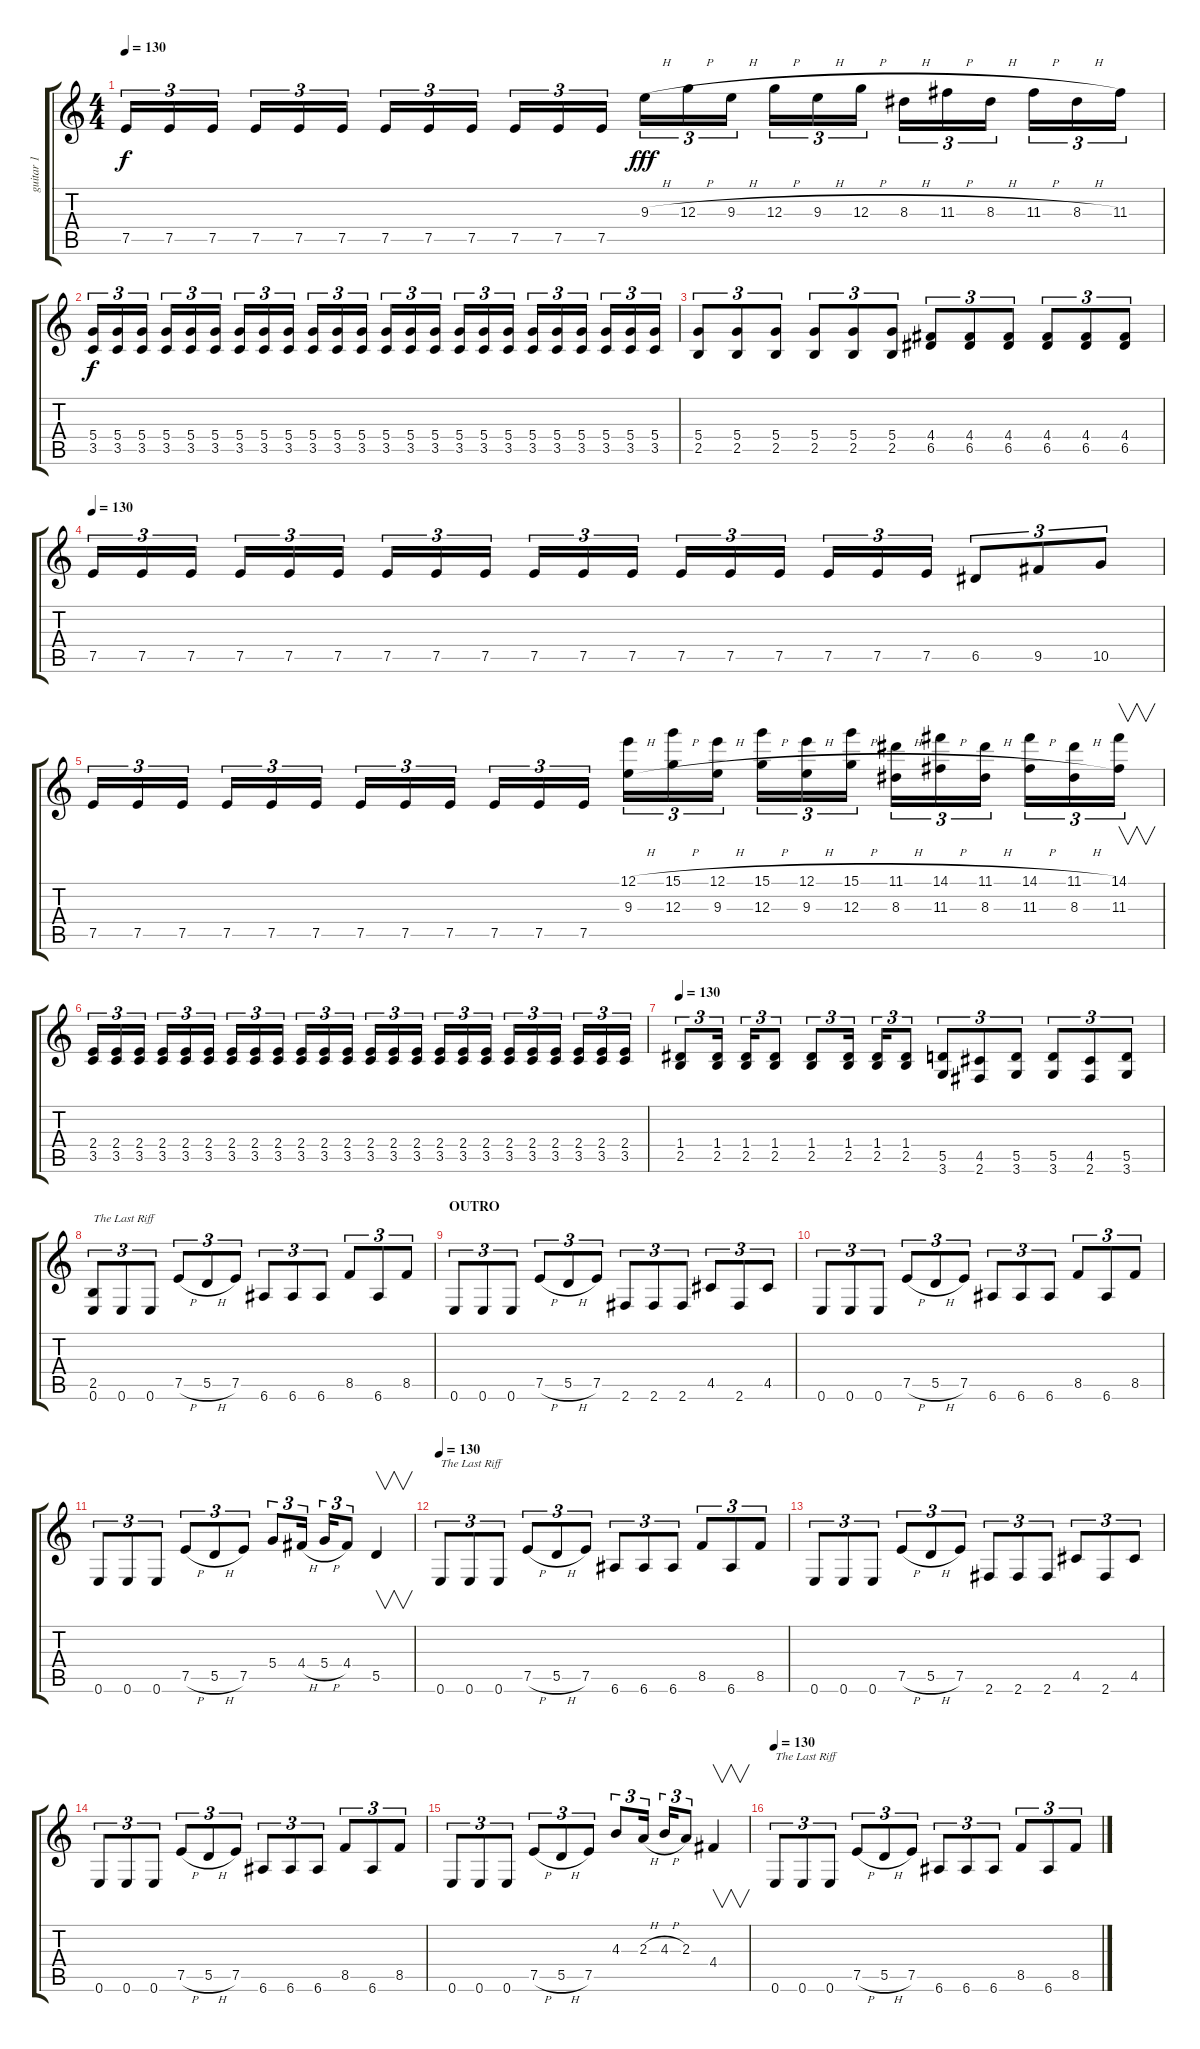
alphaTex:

\track ("guitar 1" "guitar 1") {instrument distortionguitar}
\staff {score tabs}
\tuning (E4 B3 G3 D3 A2 E2) {hide}
\ts (4 4)
\tempo 130
\clef g2
\ks c
7.5.16{tu (3 2) dy f} 7.5.16{tu (3 2)} 7.5.16{tu (3 2)} 7.5.16{tu (3 2)} 7.5.16{tu (3 2)} 7.5.16{tu (3 2)} 7.5.16{tu (3 2)} 7.5.16{tu (3 2)} 7.5.16{tu (3 2)} 7.5.16{tu (3 2)} 7.5.16{tu (3 2)} 7.5.16{tu (3 2)} 9.3{h}.16{tu (3 2) dy fff} 12.3{h}.16{tu (3 2)} 9.3{h}.16{tu (3 2)} 12.3{h}.16{tu (3 2)} 9.3{h}.16{tu (3 2)} 12.3{h}.16{tu (3 2)} 8.3{h}.16{tu (3 2)} 11.3{h}.16{tu (3 2)} 8.3{h}.16{tu (3 2)} 11.3{h}.16{tu (3 2)} 8.3{h}.16{tu (3 2)} 11.3.16{tu (3 2)} |
(5.4 3.5).16{tu (3 2) dy f} (5.4 3.5).16{tu (3 2)} (5.4 3.5).16{tu (3 2)} (5.4 3.5).16{tu (3 2)} (5.4 3.5).16{tu (3 2)} (5.4 3.5).16{tu (3 2)} (5.4 3.5).16{tu (3 2)} (5.4 3.5).16{tu (3 2)} (5.4 3.5).16{tu (3 2)} (5.4 3.5).16{tu (3 2)} (5.4 3.5).16{tu (3 2)} (5.4 3.5).16{tu (3 2)} (5.4 3.5).16{tu (3 2)} (5.4 3.5).16{tu (3 2)} (5.4 3.5).16{tu (3 2)} (5.4 3.5).16{tu (3 2)} (5.4 3.5).16{tu (3 2)} (5.4 3.5).16{tu (3 2)} (5.4 3.5).16{tu (3 2)} (5.4 3.5).16{tu (3 2)} (5.4 3.5).16{tu (3 2)} (5.4 3.5).16{tu (3 2)} (5.4 3.5).16{tu (3 2)} (5.4 3.5).16{tu (3 2)} |
(5.4 2.5).8{tu (3 2)} (5.4 2.5).8{tu (3 2)} (5.4 2.5).8{tu (3 2)} (5.4 2.5).8{tu (3 2)} (5.4 2.5).8{tu (3 2)} (5.4 2.5).8{tu (3 2)} (4.4 6.5).8{tu (3 2)} (4.4 6.5).8{tu (3 2)} (4.4 6.5).8{tu (3 2)} (4.4 6.5).8{tu (3 2)} (4.4 6.5).8{tu (3 2)} (4.4 6.5).8{tu (3 2)} |
\tempo 130
7.5.16{tu (3 2)} 7.5.16{tu (3 2)} 7.5.16{tu (3 2)} 7.5.16{tu (3 2)} 7.5.16{tu (3 2)} 7.5.16{tu (3 2)} 7.5.16{tu (3 2)} 7.5.16{tu (3 2)} 7.5.16{tu (3 2)} 7.5.16{tu (3 2)} 7.5.16{tu (3 2)} 7.5.16{tu (3 2)} 7.5.16{tu (3 2)} 7.5.16{tu (3 2)} 7.5.16{tu (3 2)} 7.5.16{tu (3 2)} 7.5.16{tu (3 2)} 7.5.16{tu (3 2)} 6.5.8{tu (3 2)} 9.5.8{tu (3 2)} 10.5.8{tu (3 2)} |
7.5.16{tu (3 2)} 7.5.16{tu (3 2)} 7.5.16{tu (3 2)} 7.5.16{tu (3 2)} 7.5.16{tu (3 2)} 7.5.16{tu (3 2)} 7.5.16{tu (3 2)} 7.5.16{tu (3 2)} 7.5.16{tu (3 2)} 7.5.16{tu (3 2)} 7.5.16{tu (3 2)} 7.5.16{tu (3 2)} (12.1{h} 9.3{h}).16{tu (3 2)} (15.1{h} 12.3{h}).16{tu (3 2)} (12.1{h} 9.3{h}).16{tu (3 2)} (15.1{h} 12.3{h}).16{tu (3 2)} (12.1{h} 9.3{h}).16{tu (3 2)} (15.1{h} 12.3{h}).16{tu (3 2)} (11.1{h} 8.3{h}).16{tu (3 2)} (14.1{h} 11.3{h}).16{tu (3 2)} (11.1{h} 8.3{h}).16{tu (3 2)} (14.1{h} 11.3{h}).16{tu (3 2)} (11.1{h} 8.3{h}).16{tu (3 2)} (14.1 11.3).16{v tu (3 2)} |
(2.4 3.5).16{tu (3 2)} (2.4 3.5).16{tu (3 2)} (2.4 3.5).16{tu (3 2)} (2.4 3.5).16{tu (3 2)} (2.4 3.5).16{tu (3 2)} (2.4 3.5).16{tu (3 2)} (2.4 3.5).16{tu (3 2)} (2.4 3.5).16{tu (3 2)} (2.4 3.5).16{tu (3 2)} (2.4 3.5).16{tu (3 2)} (2.4 3.5).16{tu (3 2)} (2.4 3.5).16{tu (3 2)} (2.4 3.5).16{tu (3 2)} (2.4 3.5).16{tu (3 2)} (2.4 3.5).16{tu (3 2)} (2.4 3.5).16{tu (3 2)} (2.4 3.5).16{tu (3 2)} (2.4 3.5).16{tu (3 2)} (2.4 3.5).16{tu (3 2)} (2.4 3.5).16{tu (3 2)} (2.4 3.5).16{tu (3 2)} (2.4 3.5).16{tu (3 2)} (2.4 3.5).16{tu (3 2)} (2.4 3.5).16{tu (3 2)} |
\tempo 130
(1.4 2.5).8{tu (3 2)} (1.4 2.5).16{tu (3 2)} (1.4 2.5).16{tu (3 2)} (1.4 2.5).8{tu (3 2)} (1.4 2.5).8{tu (3 2)} (1.4 2.5).16{tu (3 2)} (1.4 2.5).16{tu (3 2)} (1.4 2.5).8{tu (3 2)} (5.5 3.6).8{tu (3 2)} (4.5 2.6).8{tu (3 2)} (5.5 3.6).8{tu (3 2)} (5.5 3.6).8{tu (3 2)} (4.5 2.6).8{tu (3 2)} (5.5 3.6).8{tu (3 2)} |
(2.5 0.6).8{tu (3 2) txt "The Last Riff"} 0.6.8{tu (3 2)} 0.6.8{tu (3 2)} 7.5{h}.8{tu (3 2)} 5.5{h}.8{tu (3 2)} 7.5.8{tu (3 2)} 6.6.8{tu (3 2)} 6.6.8{tu (3 2)} 6.6.8{tu (3 2)} 8.5.8{tu (3 2)} 6.6.8{tu (3 2)} 8.5.8{tu (3 2)} |
\section ("" "OUTRO")
0.6.8{tu (3 2)} 0.6.8{tu (3 2)} 0.6.8{tu (3 2)} 7.5{h}.8{tu (3 2)} 5.5{h}.8{tu (3 2)} 7.5.8{tu (3 2)} 2.6.8{tu (3 2)} 2.6.8{tu (3 2)} 2.6.8{tu (3 2)} 4.5.8{tu (3 2)} 2.6.8{tu (3 2)} 4.5.8{tu (3 2)} |
0.6.8{tu (3 2)} 0.6.8{tu (3 2)} 0.6.8{tu (3 2)} 7.5{h}.8{tu (3 2)} 5.5{h}.8{tu (3 2)} 7.5.8{tu (3 2)} 6.6.8{tu (3 2)} 6.6.8{tu (3 2)} 6.6.8{tu (3 2)} 8.5.8{tu (3 2)} 6.6.8{tu (3 2)} 8.5.8{tu (3 2)} |
0.6.8{tu (3 2)} 0.6.8{tu (3 2)} 0.6.8{tu (3 2)} 7.5{h}.8{tu (3 2)} 5.5{h}.8{tu (3 2)} 7.5.8{tu (3 2)} 5.4.8{tu (3 2)} 4.4{h}.16{tu (3 2)} 5.4{h}.16{tu (3 2)} 4.4.8{tu (3 2)} 5.5.4{v} |
\tempo 130
0.6.8{tu (3 2) txt "The Last Riff"} 0.6.8{tu (3 2)} 0.6.8{tu (3 2)} 7.5{h}.8{tu (3 2)} 5.5{h}.8{tu (3 2)} 7.5.8{tu (3 2)} 6.6.8{tu (3 2)} 6.6.8{tu (3 2)} 6.6.8{tu (3 2)} 8.5.8{tu (3 2)} 6.6.8{tu (3 2)} 8.5.8{tu (3 2)} |
0.6.8{tu (3 2)} 0.6.8{tu (3 2)} 0.6.8{tu (3 2)} 7.5{h}.8{tu (3 2)} 5.5{h}.8{tu (3 2)} 7.5.8{tu (3 2)} 2.6.8{tu (3 2)} 2.6.8{tu (3 2)} 2.6.8{tu (3 2)} 4.5.8{tu (3 2)} 2.6.8{tu (3 2)} 4.5.8{tu (3 2)} |
0.6.8{tu (3 2)} 0.6.8{tu (3 2)} 0.6.8{tu (3 2)} 7.5{h}.8{tu (3 2)} 5.5{h}.8{tu (3 2)} 7.5.8{tu (3 2)} 6.6.8{tu (3 2)} 6.6.8{tu (3 2)} 6.6.8{tu (3 2)} 8.5.8{tu (3 2)} 6.6.8{tu (3 2)} 8.5.8{tu (3 2)} |
0.6.8{tu (3 2)} 0.6.8{tu (3 2)} 0.6.8{tu (3 2)} 7.5{h}.8{tu (3 2)} 5.5{h}.8{tu (3 2)} 7.5.8{tu (3 2)} 4.3.8{tu (3 2)} 2.3{h}.16{tu (3 2)} 4.3{h}.16{tu (3 2)} 2.3.8{tu (3 2)} 4.4.4{v} |
\tempo 130
0.6.8{tu (3 2) txt "The Last Riff"} 0.6.8{tu (3 2)} 0.6.8{tu (3 2)} 7.5{h}.8{tu (3 2)} 5.5{h}.8{tu (3 2)} 7.5.8{tu (3 2)} 6.6.8{tu (3 2)} 6.6.8{tu (3 2)} 6.6.8{tu (3 2)} 8.5.8{tu (3 2)} 6.6.8{tu (3 2)} 8.5.8{tu (3 2)}
